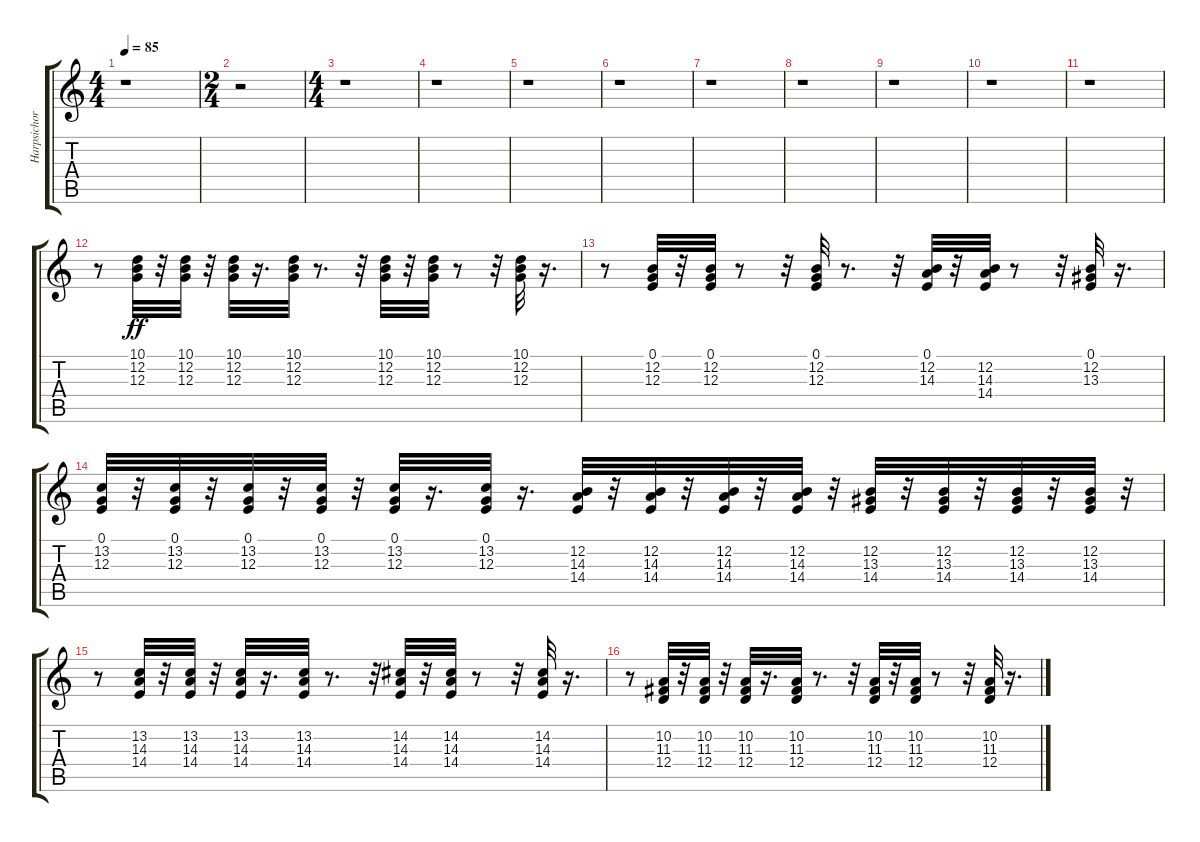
\track ("Harpsichord" "Harpsichor") {instrument harpsichord}
\staff {score tabs}
\tuning (E4 B3 G3 D3 A2 E2) {hide}
\ts (4 4)
\tempo 85
\clef g2
\ks c
r.1{dy ff} |
\ts (2 4)
r.2 |
\ts (4 4)
r.1 |
r.1 |
r.1 |
r.1 |
r.1 |
r.1 |
r.1 |
r.1 |
r.1 |
r.8 (10.1 12.2 12.3).32 r.32 (10.1 12.2 12.3).32 r.32 (10.1 12.2 12.3).32 r.16{d} (10.1 12.2 12.3).32 r.8{d} r.32 (10.1 12.2 12.3).32 r.32 (10.1 12.2 12.3).32 r.8 r.32 (10.1 12.2 12.3).32 r.16{d} |
r.8 (0.1 12.2 12.3).32 r.32 (0.1 12.2 12.3).32 r.8 r.32 (0.1 12.2 12.3).32 r.8{d} r.32 (0.1 12.2 14.3).32 r.32 (12.2 14.3 14.4).32 r.8 r.32 (0.1 12.2 13.3).32 r.16{d} |
(0.1 13.2 12.3).32 r.32 (0.1 13.2 12.3).32 r.32 (0.1 13.2 12.3).32 r.32 (0.1 13.2 12.3).32 r.32 (0.1 13.2 12.3).32 r.16{d} (0.1 13.2 12.3).32 r.16{d} (12.2 14.3 14.4).32 r.32 (12.2 14.3 14.4).32 r.32 (12.2 14.3 14.4).32 r.32 (12.2 14.3 14.4).32 r.32 (12.2 13.3 14.4).32 r.32 (12.2 13.3 14.4).32 r.32 (12.2 13.3 14.4).32 r.32 (12.2 13.3 14.4).32 r.32 |
r.8 (13.2 14.3 14.4).32 r.32 (13.2 14.3 14.4).32 r.32 (13.2 14.3 14.4).32 r.16{d} (13.2 14.3 14.4).32 r.8{d} r.32 (14.2 14.3 14.4).32 r.32 (14.2 14.3 14.4).32 r.8 r.32 (14.2 14.3 14.4).32 r.16{d} |
r.8 (10.2 11.3 12.4).32 r.32 (10.2 11.3 12.4).32 r.32 (10.2 11.3 12.4).32 r.16{d} (10.2 11.3 12.4).32 r.8{d} r.32 (10.2 11.3 12.4).32 r.32 (10.2 11.3 12.4).32 r.8 r.32 (10.2 11.3 12.4).32 r.16{d}
